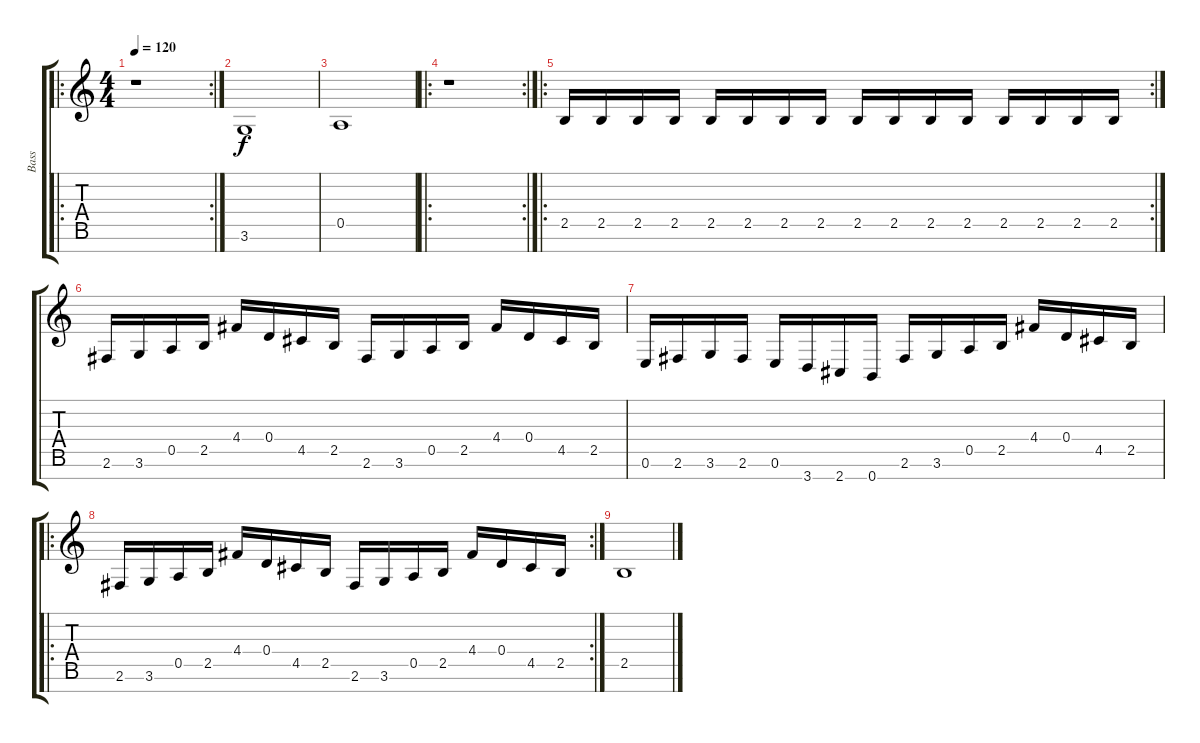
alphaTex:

\track ("Bass" "Bass") {instrument electricbassfinger}
\staff {score tabs}
\tuning (E4 B3 G3 D3 A2 E2 B1) {hide}
\ro
\rc 2
\ts (4 4)
\tempo 120
\clef g2
\ks c
r.1{dy f instrument electricbassfinger} |
3.6.1 |
0.5.1 |
\ro
\rc 2
r.1 |
\ro
\rc 2
2.5.16 2.5.16 2.5.16 2.5.16 2.5.16 2.5.16 2.5.16 2.5.16 2.5.16 2.5.16 2.5.16 2.5.16 2.5.16 2.5.16 2.5.16 2.5.16 |
2.6.16 3.6.16 0.5.16 2.5.16 4.4.16 0.4.16 4.5.16 2.5.16 2.6.16 3.6.16 0.5.16 2.5.16 4.4.16 0.4.16 4.5.16 2.5.16 |
0.6.16 2.6.16 3.6.16 2.6.16 0.6.16 3.7.16 2.7.16 0.7.16 2.6.16 3.6.16 0.5.16 2.5.16 4.4.16 0.4.16 4.5.16 2.5.16 |
\ro
\rc 2
2.6.16 3.6.16 0.5.16 2.5.16 4.4.16 0.4.16 4.5.16 2.5.16 2.6.16 3.6.16 0.5.16 2.5.16 4.4.16 0.4.16 4.5.16 2.5.16 |
2.5.1
